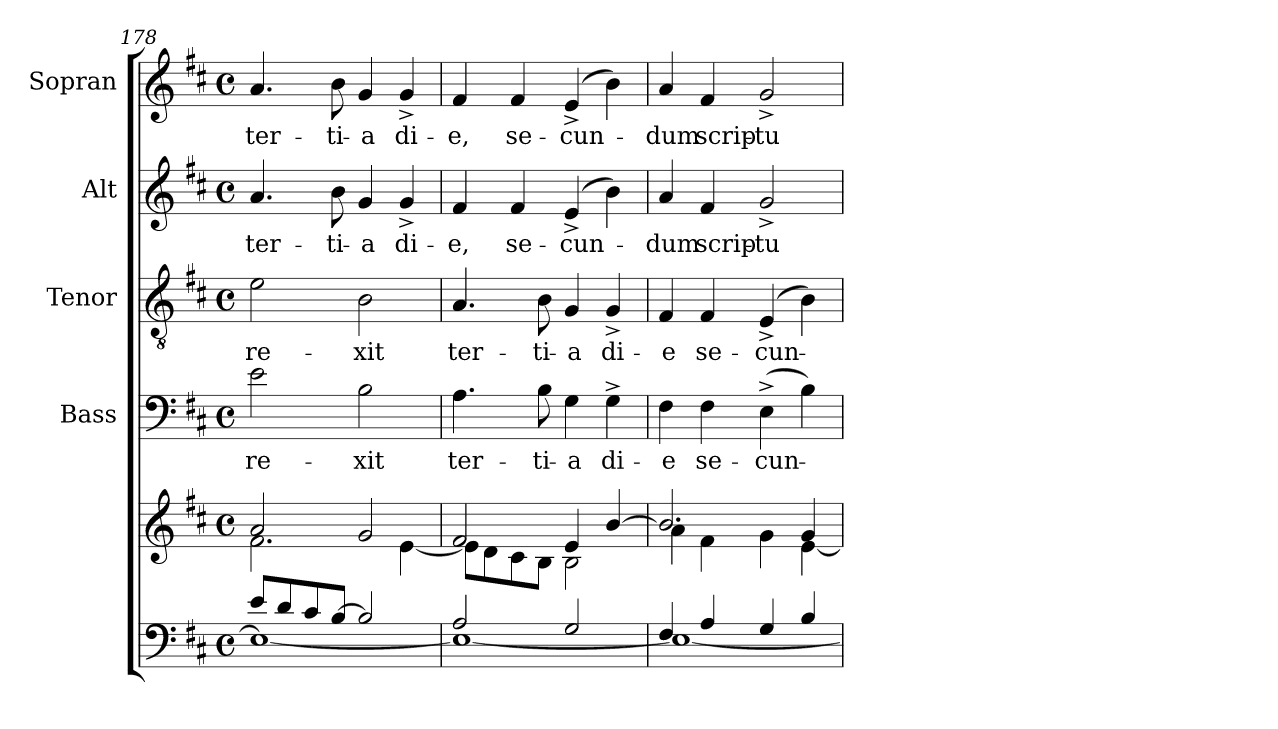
**kern	**kern	**kern	**text	**kern	**text	**kern	**text	**kern	**text
*part5	*part5	*part4	*part4	*part3	*part3	*part2	*part2	*part1	*part1
*staff6	*staff5	*staff4	*staff4	*staff3	*staff3	*staff2	*staff2	*staff1	*staff1
*	*	*I"Bass	*	*I"Tenor	*	*I"Alt	*	*I"Sopran	*
*	*	*I'B.	*	*I'T.	*	*I'A.	*	*I'S.	*
!!LO:PB:g=z
*clefF4	*clefG2	*clefF4	*	*clefGv2	*	*clefG2	*	*clefG2	*
*k[f#c#]	*k[f#c#]	*k[f#c#]	*	*k[f#c#]	*	*k[f#c#]	*	*k[f#c#]	*
*D:	*D:	*D:	*	*D:	*	*D:	*	*D:	*
*M4/4	*M4/4	*M4/4	*	*M4/4	*	*M4/4	*	*M4/4	*
*met(c)	*met(c)	*met(c)	*	*met(c)	*	*met(c)	*	*met(c)	*
=178	=178	=178	=178	=178	=178	=178	=178	=178	=178
*^	*^	*	*	*	*	*	*	*	*
!	!	!	!	!	!LO:LY:b	!	!LO:LY:b	!	!LO:LY:b	!	!LO:LY:b
8e/L	1E_	2a/	2.f#\	2e\	-re-	2e\	-re-	4.a/	ter-	4.a/	ter-
8d/	.	.	.	.	.	.	.	.	.	.	.
8c#/	.	.	.	.	.	.	.	.	.	.	.
!	!	!	!	!	!	!	!	!	!LO:LY:b	!	!LO:LY:b
[>8B/J	.	.	.	.	.	.	.	8b\	-ti-	8b\	-ti-
!	!	!	!	!	!LO:LY:b	!	!LO:LY:b	!	!LO:LY:b	!	!LO:LY:b
2B/]	.	2g/	.	2B\	-xit	2B\	-xit	4g/	-a	4g/	-a
!	!	!	!	!	!	!	!	!	!LO:LY:b	!	!LO:LY:b
.	.	.	[<4e\	.	.	.	.	4g^>/	di-	4g^>/	di-
=179	=179	=179	=179	=179	=179	=179	=179	=179	=179	=179	=179
!	!	!	!	!	!LO:LY:b	!	!LO:LY:b	!	!LO:LY:b	!	!LO:LY:b
2A/	1E_	2f#/	8e\L]	4.A\	ter-	4.A/	ter-	4f#/	-e,	4f#/	-e,
.	.	.	8d\	.	.	.	.	.	.	.	.
!	!	!	!	!	!	!	!	!	!LO:LY:b	!	!LO:LY:b
.	.	.	8c#\	.	.	.	.	4f#/	se-	4f#/	se-
!	!	!	!	!	!LO:LY:b	!	!LO:LY:b	!	!	!	!
.	.	.	8B\J	8B\	-ti-	8B\	-ti-	.	.	.	.
!	!	!	!	!	!LO:LY:b	!	!LO:LY:b	!	!LO:LY:b	!	!LO:LY:b
2G/	.	4e/	2B\	4G\	-a	4G/	-a	(4e^>/	-cun-	(4e^>/	-cun-
!	!	!	!	!	!LO:LY:b	!	!LO:LY:b	!	!	!	!
.	.	[>4b/	.	4G^>\	di-	4G^>/	di-	4b\)	.	4b\)	.
=180	=180	=180	=180	=180	=180	=180	=180	=180	=180	=180	=180
!	!	!	!	!	!LO:LY:b	!	!LO:LY:b	!	!LO:LY:b	!	!LO:LY:b
4F#/	1E_	2.b/]	4a\	4F#\	-e	4F#/	-e	4a/	-dum	4a/	-dum
!	!	!	!	!	!LO:LY:b	!	!LO:LY:b	!	!LO:LY:b	!	!LO:LY:b
4A/	.	.	4f#\	4F#\	se-	4F#/	se-	4f#/	scrip-	4f#/	scrip-
!	!	!	!	!	!LO:LY:b	!	!LO:LY:b	!	!LO:LY:b	!	!LO:LY:b
4G/	.	.	4g\	(>4E^>\	-cun-	(4E^>/	-cun-	2g^>/	-tu-	2g^>/	-tu-
4B/	.	4g/	[<4e\	4B\)	.	4B\)	.	.	.	.	.
*v	*v	*	*	*	*	*	*	*	*	*	*
*	*v	*v	*	*	*	*	*	*	*	*
=	=	=	=	=	=	=	=	=	=
*-	*-	*-	*-	*-	*-	*-	*-	*-	*-
